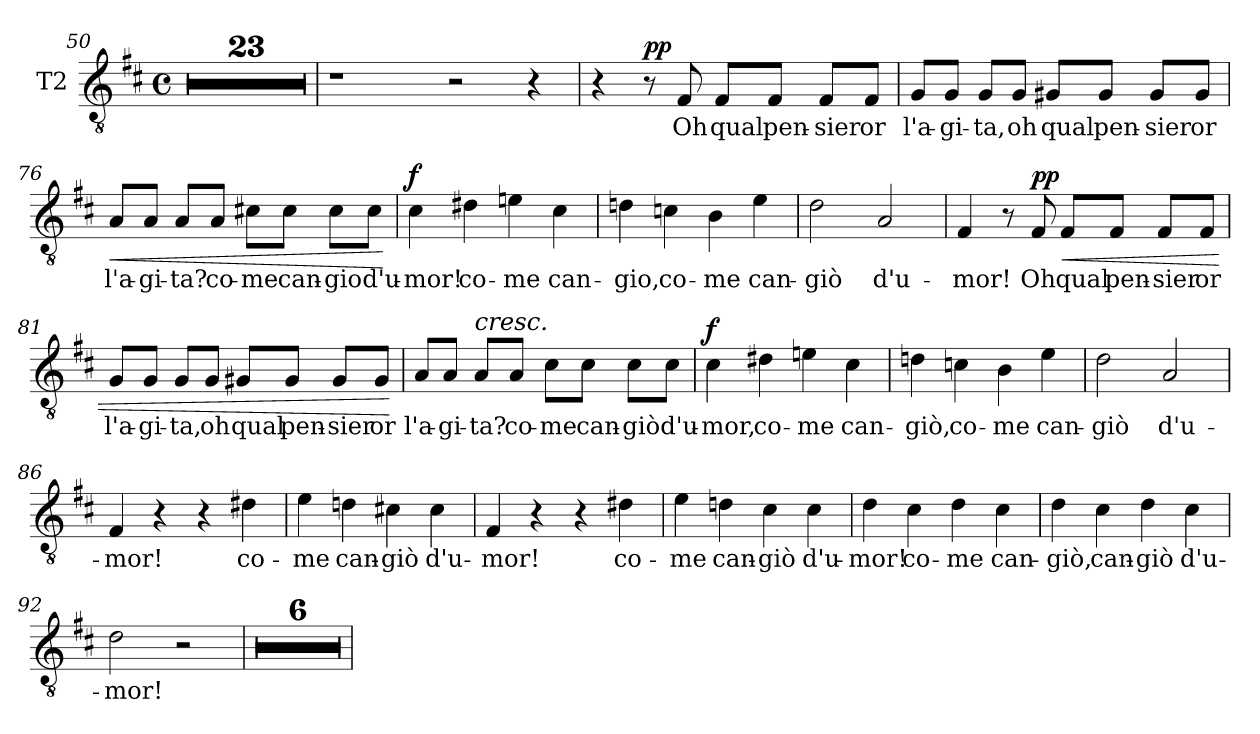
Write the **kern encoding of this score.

**kern	**text	**dynam
*part1	*part1	*part1
*staff1	*staff1	*staff1
*I"T2	*	*
*I'T2	*	*
*clefGv2	*	*
*k[f#c#]	*	*
*M4/4	*	*
*met(c)	*	*
=50	=50	=50
1r	.	.
=51	=51	=51
1r	.	.
!!LO:PB:g=z
=52	=52	=52
1r	.	.
=53	=53	=53
1r	.	.
=54	=54	=54
1r	.	.
!!LO:LB:g=z
=55	=55	=55
1r	.	.
=56	=56	=56
1r	.	.
!!LO:LB:g=z
=57	=57	=57
1r	.	.
=58	=58	=58
1r	.	.
=59	=59	=59
1r	.	.
!!LO:LB:g=z
=60	=60	=60
1r	.	.
=61	=61	=61
1r	.	.
=62	=62	=62
1r	.	.
!!LO:PB:g=z
=63	=63	=63
1r	.	.
=64	=64	=64
1r	.	.
=65	=65	=65
1r	.	.
!!LO:LB:g=z
=66	=66	=66
1r	.	.
=67	=67	=67
1r	.	.
=68	=68	=68
1r	.	.
!!LO:LB:g=z
=69	=69	=69
1r	.	.
=70	=70	=70
1r	.	.
=71	=71	=71
1r	.	.
!!LO:PB:g=z
=72	=72	=72
1r	.	.
=73	=73	=73
1r	.	.
2r	.	.
4r	.	.
=74	=74	=74
4r	.	.
!	!	!LO:DY:a
8r	.	pp
8F#/	Oh	.
8F#/L	qual	.
8F#/J	pen-	.
8F#/L	-sier	.
8F#/J	or	.
!!LO:PB:g=z
=75	=75	=75
8G/L	l'a-	.
8G/J	-gi-	.
8G/L	-ta,	.
8G/J	oh	.
8G#X/L	qual	.
8G#/J	pen-	.
8G#/L	-sier	.
8G#/J	or	.
=76	=76	=76
!	!	!LO:HP:b
8A/L	l'a-	<
8A/J	-gi-	.
8A/L	-ta?	.
8A/J	-co-	.
8c#X\L	-me	.
8c#\J	can-	.
8c#\L	-gio	.
8c#\J	d'u-	.
.	.	[
!!LO:PB:g=z
=77	=77	=77
!	!	!LO:DY:a
4c#\	-mor!	f
4d#X\	-co-	.
4en\	-me	.
4c#\	can-	.
=78	=78	=78
4dn\	-gio,	.
4cn\	co-	.
4B\	-me	.
4e\	can-	.
!!LO:PB:g=z
=79	=79	=79
2d\	-giò	.
2A/	d'u-	.
=80	=80	=80
4F#/	-mor!	.
8r	.	.
!	!	!LO:HP:b
!	!	!LO:DY:n=1:a
8F#/	Oh	< pp
8F#/L	qual	.
8F#/J	pen-	.
8F#/L	-sier	.
8F#/J	or	.
!!LO:PB:g=z
=81	=81	=81
8G/L	l'a-	.
8G/J	-gi-	.
8G/L	-ta,	.
8G/J	oh	.
8G#X/L	qual	.
8G#/J	pen-	.
8G#/L	-sier	.
8G#/J	or	.
.	.	[
=82	=82	=82
8A/L	l'a-	.
8A/J	-gi-	.
!LO:TX:a:i:t=cresc.	!	!
8A/L	-ta?	.
8A/J	co-	.
8c#\L	-me	.
8c#\J	can-	.
8c#\L	-giò	.
8c#\J	d'u-	.
!!LO:PB:g=z
=83	=83	=83
!	!	!LO:DY:a
4c#\	-mor,	f
4d#X\	co-	.
4en\	-me	.
4c#\	can-	.
=84	=84	=84
4dn\	-giò,	.
4cn\	co-	.
4B\	-me	.
4e\	can-	.
!!LO:PB:g=z
=85	=85	=85
2d\	-giò	.
2A/	d'u-	.
=86	=86	=86
4F#/	-mor!	.
4r	.	.
4r	.	.
4d#X\	co-	.
=87	=87	=87
4e\	-me	.
4dn\	can-	.
4c#X\	-giò	.
4c#\	d'u-	.
!!LO:PB:g=z
=88	=88	=88
4F#/	-mor!	.
4r	.	.
4r	.	.
4d#X\	co-	.
=89	=89	=89
4e\	-me	.
4dn\	can-	.
4c#\	-giò	.
4c#\	d'u-	.
=90	=90	=90
4d\	-mor!	.
4c#\	co-	.
4d\	-me	.
4c#\	can-	.
!!LO:PB:g=z
=91	=91	=91
4d\	-giò,	.
4c#\	can-	.
4d\	-giò	.
4c#\	d'u-	.
=92	=92	=92
2d\	-mor!	.
2r	.	.
=93	=93	=93
1r	.	.
=94	=94	=94
1r	.	.
!!LO:LB:g=z
=95	=95	=95
1r	.	.
=96	=96	=96
1r	.	.
=97	=97	=97
1r	.	.
=98	=98	=98
1r	.	.
=	=	=
*-	*-	*-
